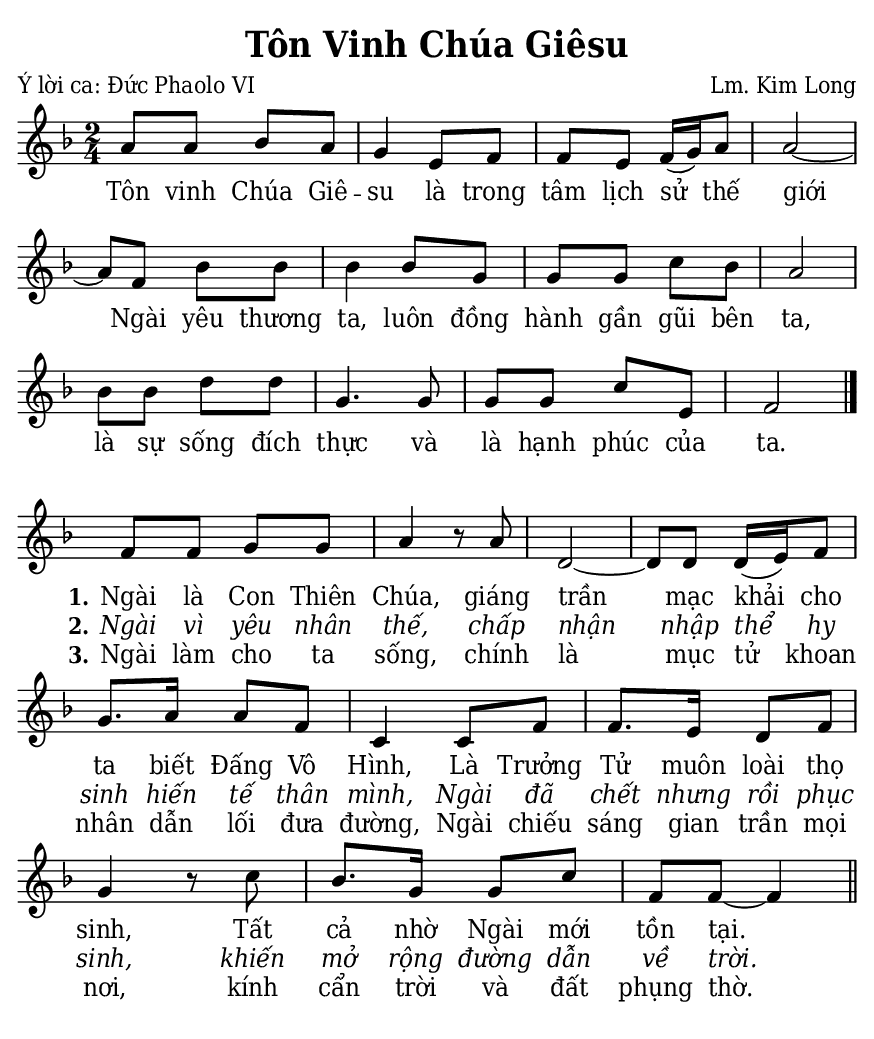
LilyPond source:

% Cài đặt chung
\version "2.24.3"
\include "english.ly"

\header {
  title = "Tôn Vinh Chúa Giêsu"
  poet = "Ý lời ca: Đức Phaolo VI"
  composer = "Lm. Kim Long"
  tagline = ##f
}

% Nhạc
nhacPhanMot = \relative c'' {
  \key f \major
  \time 2/4
  a8 a bf a |
  g4 e8 f |
  f e f16 (g) a8 |
  a2 ~ |
  a8 f bf bf |
  bf4 bf8 g |
  g g c bf |
  a2 |
  bf8 bf d d |
  g,4. g8 |
  g g c e, |
  f2 \bar "|."
}

nhacPhanHai = \relative c' {
  \key f \major
  \time 2/4
  f8 f g g |
  a4 r8 a |
  d,2 ~ |
  d8 d d16 (e) f8 |
  g8. a16 a8 f |
  c4 c8 f |
  f8. e16 d8 f |
  g4 r8 c |
  bf8. g16 g8 c |
  f, f ~ f4 \bar "||"
}

% Lời
loiPhanMot = \lyricmode {
  Tôn vinh Chúa Giê -- su là trong tâm lịch sử thế giới
  Ngài yêu thương ta, luôn đồng hành gần gũi bên ta,
  là sự sống đích thực và là hạnh phúc của ta.
}

loiPhanHai = \lyricmode {
  <<
    {
      \set stanza = "1."
      Ngài là Con Thiên Chúa,
      giáng trần mạc khải cho ta biết Đấng Vô Hình,
      Là Trưởng Tử muôn loài thọ sinh,
      Tất cả nhờ Ngài mới tồn tại.
    }
    \new Lyrics {
	    \set associatedVoice = "beSop"
	    \set stanza = "2."
      \override Lyrics.LyricText.font-shape = #'italic
      Ngài vì yêu nhân thế, chấp nhận nhập thể hy sinh hiến tế thân mình,
      Ngài đã chết nhưng rồi phục sinh,
      khiến mở rộng đường dẫn về trời.
    }
    \new Lyrics {
	    \set associatedVoice = "beSop"
	    \set stanza = "3."
      Ngài làm cho ta sống, chính là mục tử khoan nhân dẫn lối đưa đường,
      Ngài chiếu sáng gian trần mọi nơi,
      kính cẩn trời và đất phụng thờ.
    }
  >>
}

% Dàn trang
\paper {
  #(set-paper-size "a5")
  top-margin = 3\mm
  bottom-margin = 3\mm
  left-margin = 3\mm
  right-margin = 3\mm
  indent = #0
  #(define fonts
	 (make-pango-font-tree "Deja Vu Serif Condensed"
	 		       "Deja Vu Serif Condensed"
			       "Deja Vu Serif Condensed"
			       (/ 20 20)))
  print-page-number = ##f
}

\score {
  <<
    \new Staff <<
        \clef treble
        \new Voice = beSop {
          \nhacPhanMot
        }
      \new Lyrics \lyricsto beSop \loiPhanMot
    >>
  >>
  \layout {
    \override Lyrics.LyricSpace.minimum-distance = #1.5
    \override Score.BarNumber.break-visibility = ##(#f #f #f)
    \override Score.SpacingSpanner.uniform-stretching = ##t
    ragged-last = ##f
  }
}

\score {
  <<
    \new Staff <<
        \clef treble
        \new Voice = beSop {
          \nhacPhanHai
        }
      \new Lyrics \lyricsto beSop \loiPhanHai
    >>
  >>
  \layout {
    \override Staff.TimeSignature.transparent = ##t
    \override Lyrics.LyricSpace.minimum-distance = #1.5
    \override Score.BarNumber.break-visibility = ##(#f #f #f)
    \override Score.SpacingSpanner.uniform-stretching = ##t
    ragged-last = ##f
  }
}
